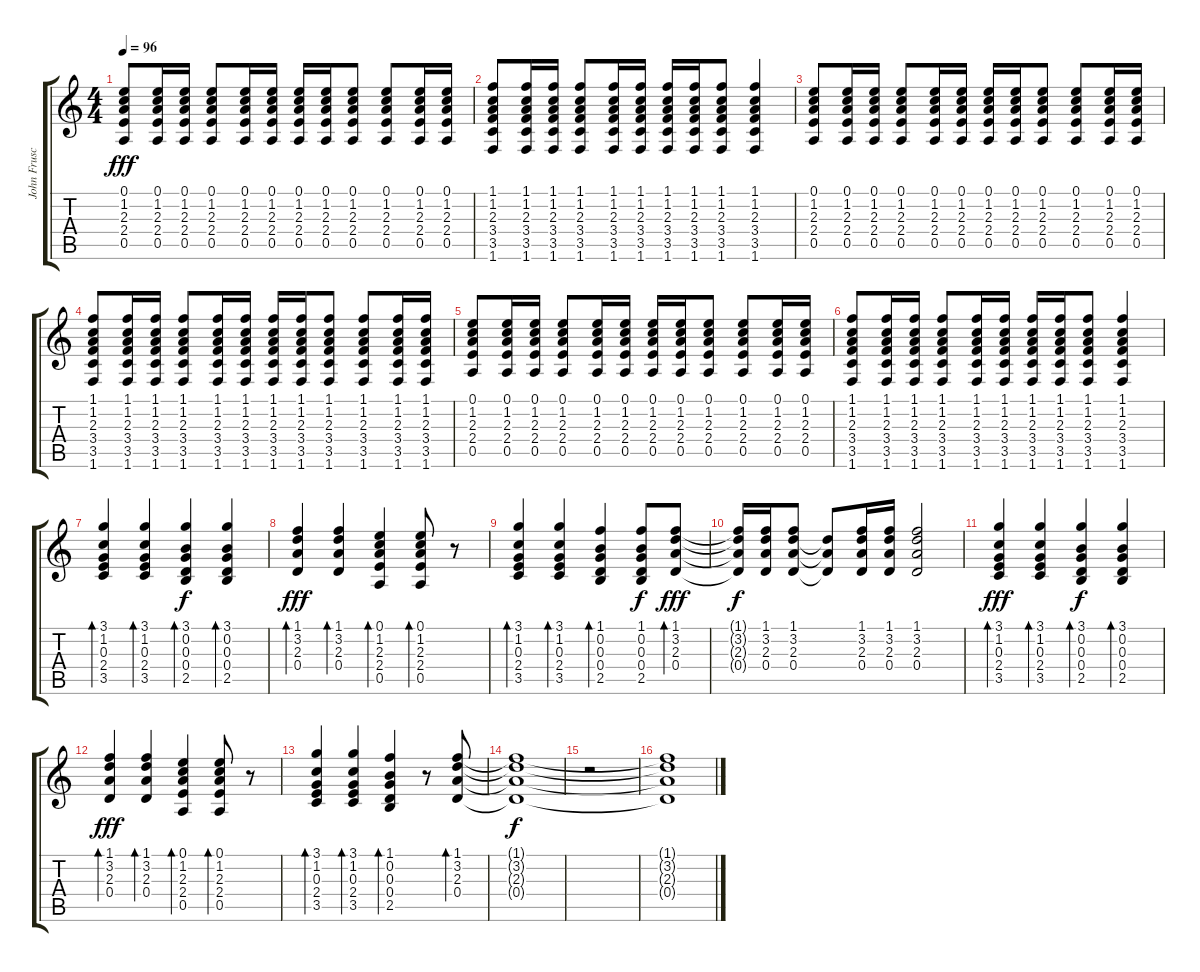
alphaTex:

\track ("John Frusciante (Main)" "John Frusc") {instrument acousticguitarsteel}
\staff {score tabs}
\tuning (E4 B3 G3 D3 A2 E2) {hide}
\ts (4 4)
\tempo 96
\clef g2
\ks c
(0.1 1.2 2.3 2.4 0.5).8{dy fff} (0.1 1.2 2.3 2.4 0.5).16 (0.1 1.2 2.3 2.4 0.5).16 (0.1 1.2 2.3 2.4 0.5).8 (0.1 1.2 2.3 2.4 0.5).16 (0.1 1.2 2.3 2.4 0.5).16 (0.1 1.2 2.3 2.4 0.5).16 (0.1 1.2 2.3 2.4 0.5).16 (0.1 1.2 2.3 2.4 0.5).8 (0.1 1.2 2.3 2.4 0.5).8 (0.1 1.2 2.3 2.4 0.5).16 (0.1 1.2 2.3 2.4 0.5).16 |
(1.1 1.2 2.3 3.4 3.5 1.6).8 (1.1 1.2 2.3 3.4 3.5 1.6).16 (1.1 1.2 2.3 3.4 3.5 1.6).16 (1.1 1.2 2.3 3.4 3.5 1.6).8 (1.1 1.2 2.3 3.4 3.5 1.6).16 (1.1 1.2 2.3 3.4 3.5 1.6).16 (1.1 1.2 2.3 3.4 3.5 1.6).16 (1.1 1.2 2.3 3.4 3.5 1.6).16 (1.1 1.2 2.3 3.4 3.5 1.6).8 (1.1 1.2 2.3 3.4 3.5 1.6).4 |
(0.1 1.2 2.3 2.4 0.5).8 (0.1 1.2 2.3 2.4 0.5).16 (0.1 1.2 2.3 2.4 0.5).16 (0.1 1.2 2.3 2.4 0.5).8 (0.1 1.2 2.3 2.4 0.5).16 (0.1 1.2 2.3 2.4 0.5).16 (0.1 1.2 2.3 2.4 0.5).16 (0.1 1.2 2.3 2.4 0.5).16 (0.1 1.2 2.3 2.4 0.5).8 (0.1 1.2 2.3 2.4 0.5).8 (0.1 1.2 2.3 2.4 0.5).16 (0.1 1.2 2.3 2.4 0.5).16 |
(1.1 1.2 2.3 3.4 3.5 1.6).8 (1.1 1.2 2.3 3.4 3.5 1.6).16 (1.1 1.2 2.3 3.4 3.5 1.6).16 (1.1 1.2 2.3 3.4 3.5 1.6).8 (1.1 1.2 2.3 3.4 3.5 1.6).16 (1.1 1.2 2.3 3.4 3.5 1.6).16 (1.1 1.2 2.3 3.4 3.5 1.6).16 (1.1 1.2 2.3 3.4 3.5 1.6).16 (1.1 1.2 2.3 3.4 3.5 1.6).8 (1.1 1.2 2.3 3.4 3.5 1.6).8 (1.1 1.2 2.3 3.4 3.5 1.6).16 (1.1 1.2 2.3 3.4 3.5 1.6).16 |
(0.1 1.2 2.3 2.4 0.5).8 (0.1 1.2 2.3 2.4 0.5).16 (0.1 1.2 2.3 2.4 0.5).16 (0.1 1.2 2.3 2.4 0.5).8 (0.1 1.2 2.3 2.4 0.5).16 (0.1 1.2 2.3 2.4 0.5).16 (0.1 1.2 2.3 2.4 0.5).16 (0.1 1.2 2.3 2.4 0.5).16 (0.1 1.2 2.3 2.4 0.5).8 (0.1 1.2 2.3 2.4 0.5).8 (0.1 1.2 2.3 2.4 0.5).16 (0.1 1.2 2.3 2.4 0.5).16 |
(1.1 1.2 2.3 3.4 3.5 1.6).8 (1.1 1.2 2.3 3.4 3.5 1.6).16 (1.1 1.2 2.3 3.4 3.5 1.6).16 (1.1 1.2 2.3 3.4 3.5 1.6).8 (1.1 1.2 2.3 3.4 3.5 1.6).16 (1.1 1.2 2.3 3.4 3.5 1.6).16 (1.1 1.2 2.3 3.4 3.5 1.6).16 (1.1 1.2 2.3 3.4 3.5 1.6).16 (1.1 1.2 2.3 3.4 3.5 1.6).8 (1.1 1.2 2.3 3.4 3.5 1.6).4 |
(3.1 1.2 0.3 2.4 3.5).4{bd 30} (3.1 1.2 0.3 2.4 3.5).4{bd 30} (3.1 0.2 0.3 0.4 2.5).4{bd 30 dy f} (3.1 0.2 0.3 0.4 2.5).4{bd 30} |
(1.1 3.2 2.3 0.4).4{bd 60 dy fff} (1.1 3.2 2.3 0.4).4{bd 60} (0.1 1.2 2.3 2.4 0.5).4{bd 60} (0.1 1.2 2.3 2.4 0.5).8{bd 60} r.8 |
(3.1 1.2 0.3 2.4 3.5).4{bd 60} (3.1 1.2 0.3 2.4 3.5).4{bd 60} (1.1 0.2 0.3 0.4 2.5).4{bd 60} (1.1 0.2 0.3 0.4 2.5).8{dy f} (1.1 3.2 2.3 0.4).8{bd 120 dy fff} |
(1.1{t} 3.2{t} 2.3{t} 0.4{t}).16{dy f} (1.1 3.2 2.3 0.4).16 (1.1 3.2 2.3 0.4).8 (3.2{t} 2.3{t} 0.4{t}).8 (1.1 3.2 2.3 0.4).16 (1.1 3.2 2.3 0.4).16 (1.1 3.2 2.3 0.4).2 |
(3.1 1.2 0.3 2.4 3.5).4{bd 30 dy fff} (3.1 1.2 0.3 2.4 3.5).4{bd 30} (3.1 0.2 0.3 0.4 2.5).4{bd 30 dy f} (3.1 0.2 0.3 0.4 2.5).4{bd 30} |
(1.1 3.2 2.3 0.4).4{bd 60 dy fff} (1.1 3.2 2.3 0.4).4{bd 60} (0.1 1.2 2.3 2.4 0.5).4{bd 60} (0.1 1.2 2.3 2.4 0.5).8{bd 60} r.8 |
(3.1 1.2 0.3 2.4 3.5).4{bd 60} (3.1 1.2 0.3 2.4 3.5).4{bd 60} (1.1 0.2 0.3 0.4 2.5).4{bd 60} r.8 (1.1 3.2 2.3 0.4).8{bd 120} |
(1.1{t} 3.2{t} 2.3{t} 0.4{t}).1{dy f} |
r.1 |
(1.1{t} 3.2{t} 2.3{t} 0.4{t}).1
